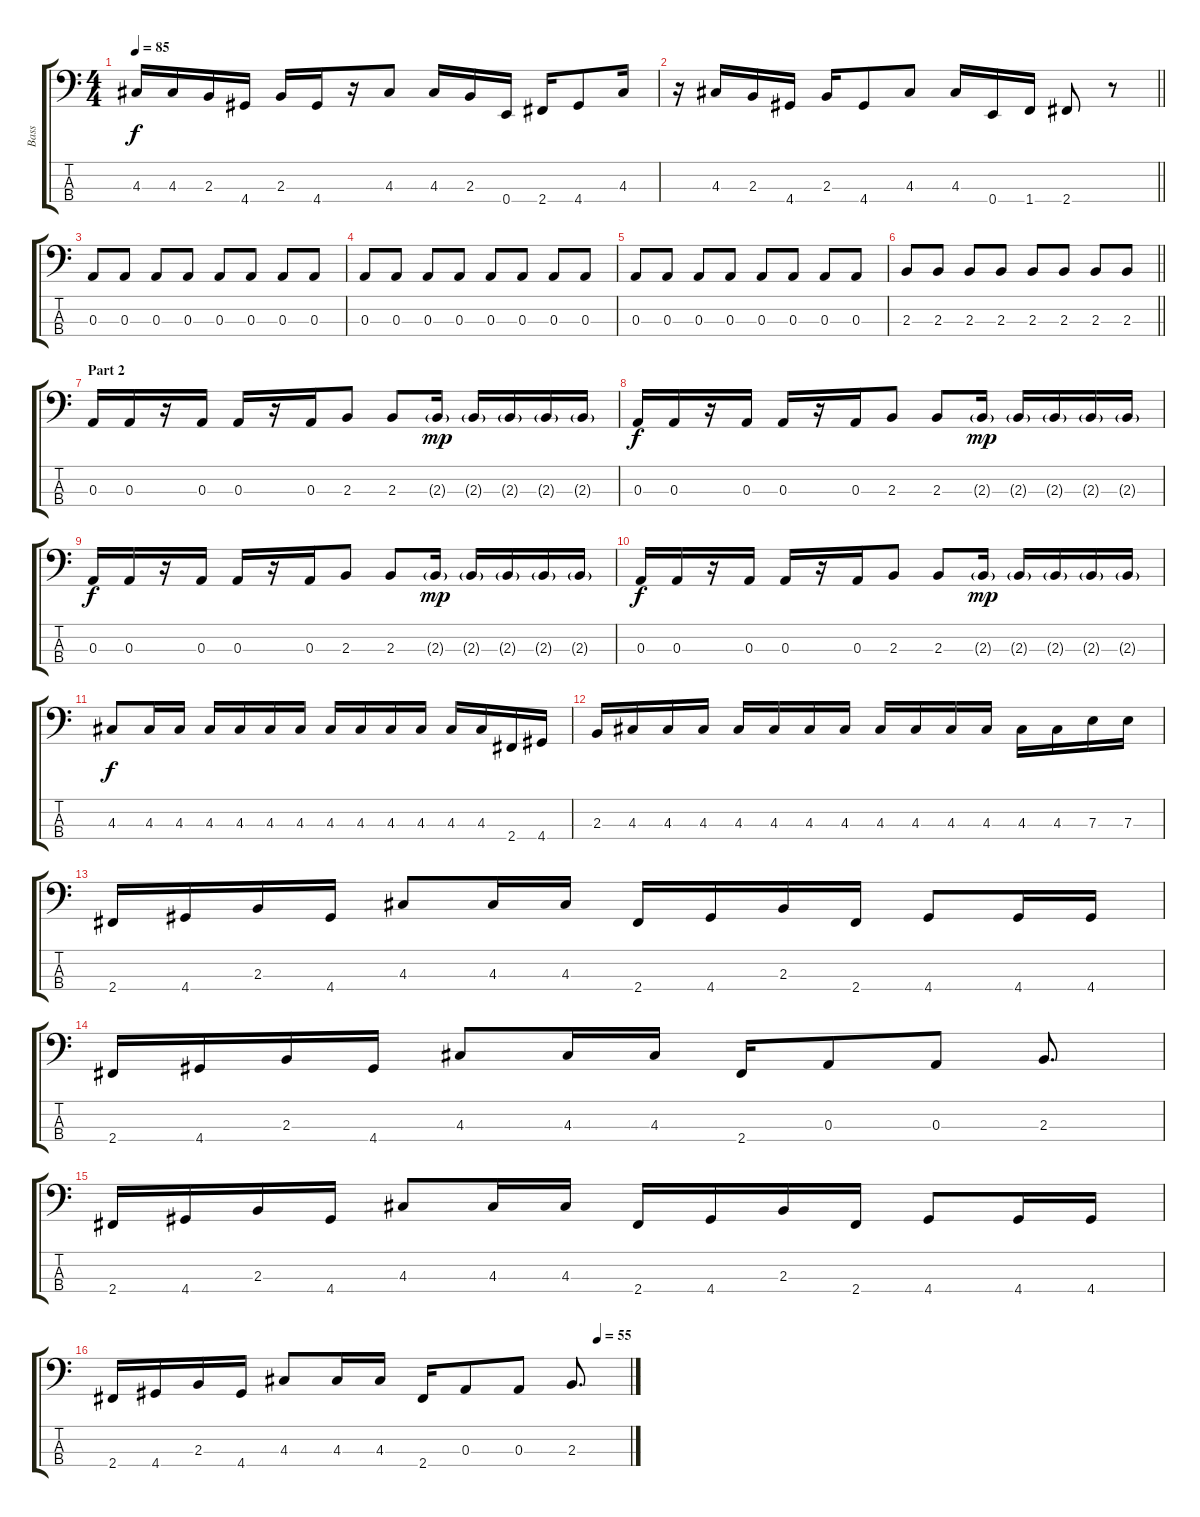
\track ("Bass" "Bass") {instrument electricbasspick}
\staff {score tabs}
\tuning (G2 D2 A1 E1) {hide}
\ts (4 4)
\tempo 85
\clef f4
\ks c
4.3.16{dy f} 4.3.16 2.3.16 4.4.16 2.3.16 4.4.16 r.16 4.3.8 4.3.16 2.3.16 0.4.16 2.4.16 4.4.8 4.3.16 |
\barLineRight lightlight
r.16 4.3.16 2.3.16 4.4.16 2.3.16 4.4.8 4.3.8 4.3.16 0.4.16 1.4.16 2.4.8 r.8 |
0.3.8 0.3.8 0.3.8 0.3.8 0.3.8 0.3.8 0.3.8 0.3.8 |
0.3.8 0.3.8 0.3.8 0.3.8 0.3.8 0.3.8 0.3.8 0.3.8 |
0.3.8 0.3.8 0.3.8 0.3.8 0.3.8 0.3.8 0.3.8 0.3.8 |
\barLineRight lightlight
2.3.8 2.3.8 2.3.8 2.3.8 2.3.8 2.3.8 2.3.8 2.3.8 |
\section ("" "Part 2")
0.3.16 0.3.16 r.16 0.3.16 0.3.16 r.16 0.3.16 2.3.8 2.3.8 2.3{g}.16{dy mp} 2.3{g}.16 2.3{g}.16 2.3{g}.16 2.3{g}.16 |
0.3.16{dy f} 0.3.16 r.16 0.3.16 0.3.16 r.16 0.3.16 2.3.8 2.3.8 2.3{g}.16{dy mp} 2.3{g}.16 2.3{g}.16 2.3{g}.16 2.3{g}.16 |
0.3.16{dy f} 0.3.16 r.16 0.3.16 0.3.16 r.16 0.3.16 2.3.8 2.3.8 2.3{g}.16{dy mp} 2.3{g}.16 2.3{g}.16 2.3{g}.16 2.3{g}.16 |
0.3.16{dy f} 0.3.16 r.16 0.3.16 0.3.16 r.16 0.3.16 2.3.8 2.3.8 2.3{g}.16{dy mp} 2.3{g}.16 2.3{g}.16 2.3{g}.16 2.3{g}.16 |
4.3.8{dy f} 4.3.16 4.3.16 4.3.16 4.3.16 4.3.16 4.3.16 4.3.16 4.3.16 4.3.16 4.3.16 4.3.16 4.3.16 2.4.16 4.4.16 |
2.3.16 4.3.16 4.3.16 4.3.16 4.3.16 4.3.16 4.3.16 4.3.16 4.3.16 4.3.16 4.3.16 4.3.16 4.3.16 4.3.16 7.3.16 7.3.16 |
2.4.16 4.4.16 2.3.16 4.4.16 4.3.8 4.3.16 4.3.16 2.4.16 4.4.16 2.3.16 2.4.16 4.4.8 4.4.16 4.4.16 |
2.4.16 4.4.16 2.3.16 4.4.16 4.3.8 4.3.16 4.3.16 2.4.16 0.3.8 0.3.8 2.3.8{d} |
2.4.16 4.4.16 2.3.16 4.4.16 4.3.8 4.3.16 4.3.16 2.4.16 4.4.16 2.3.16 2.4.16 4.4.8 4.4.16 4.4.16 |
\tempo (55 0.9375)
2.4.16 4.4.16 2.3.16 4.4.16 4.3.8 4.3.16 4.3.16 2.4.16 0.3.8 0.3.8 2.3.8{d}
